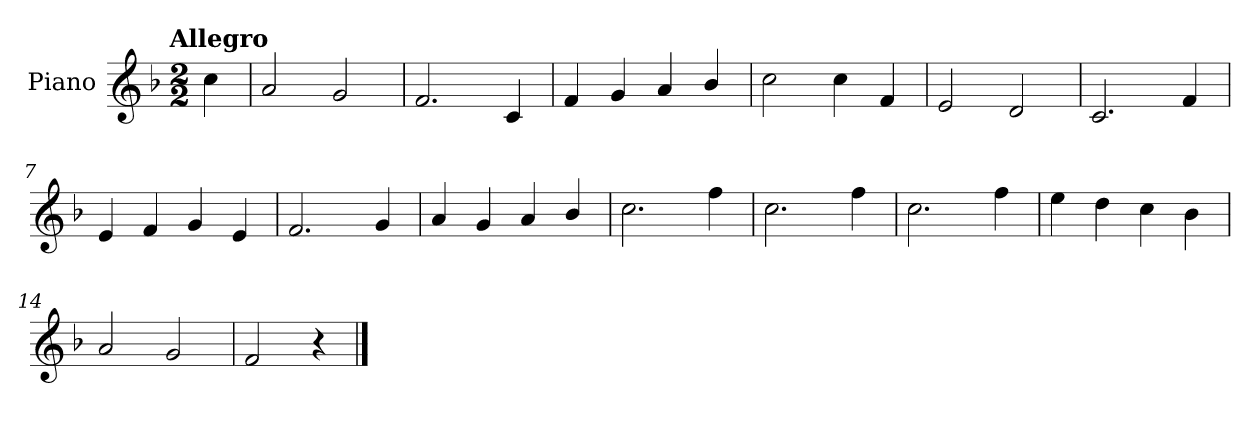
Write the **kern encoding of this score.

**kern
*part1
*staff1
*I"Piano
*I'Pno.
*clefG2
*k[b-]
!!LO:TX:omd:t=Allegro
*M2/2
*MM144
=
4cc\
=1
2a/
2g/
=2
2.f/
4c/
=3
4f/
4g/
4a/
4b-/
=4
2cc\
4cc\
4f/
=5
2e/
2d/
=6
2.c/
4f/
=7
4e/
4f/
4g/
4e/
!!LO:LB:g=z
=8
2.f/
4g/
=9
4a/
4g/
4a/
4b-/
=10
2.cc\
4ff\
=11
2.cc\
4ff\
=12
2.cc\
4ff\
=13
4ee\
4dd\
4cc\
4b-\
=14
2a/
2g/
=15
2f/
4r
==
*-
